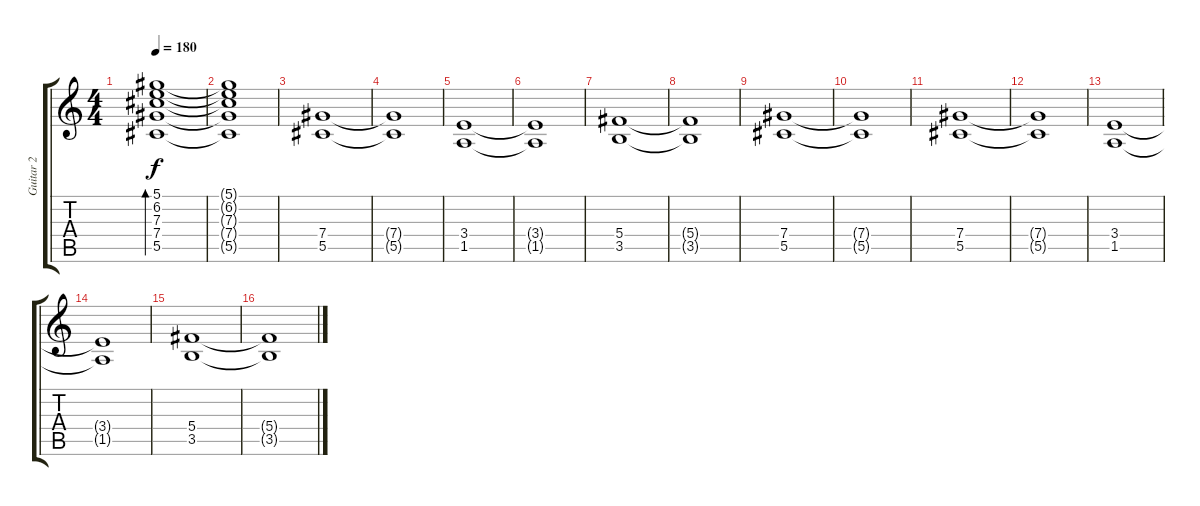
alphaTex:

\track ("Guitar 2" "Guitar 2") {instrument distortionguitar}
\staff {score tabs}
\tuning (Eb4 Bb3 Gb3 Db3 Ab2 Eb2) {hide}
\ts (4 4)
\tempo 180
\clef g2
\ks c
(5.1 6.2 7.3 7.4 5.5).1{bd 240 dy f} |
(5.1{t} 6.2{t} 7.3{t} 7.4{t} 5.5{t}).1 |
(7.4 5.5).1{volume 13 instrument distortionguitar} |
(7.4{t} 5.5{t}).1 |
(3.4 1.5).1 |
(3.4{t} 1.5{t}).1 |
(5.4 3.5).1 |
(5.4{t} 3.5{t}).1 |
(7.4 5.5).1 |
(7.4{t} 5.5{t}).1 |
(7.4 5.5).1 |
(7.4{t} 5.5{t}).1 |
(3.4 1.5).1 |
(3.4{t} 1.5{t}).1 |
(5.4 3.5).1 |
(5.4{t} 3.5{t}).1
